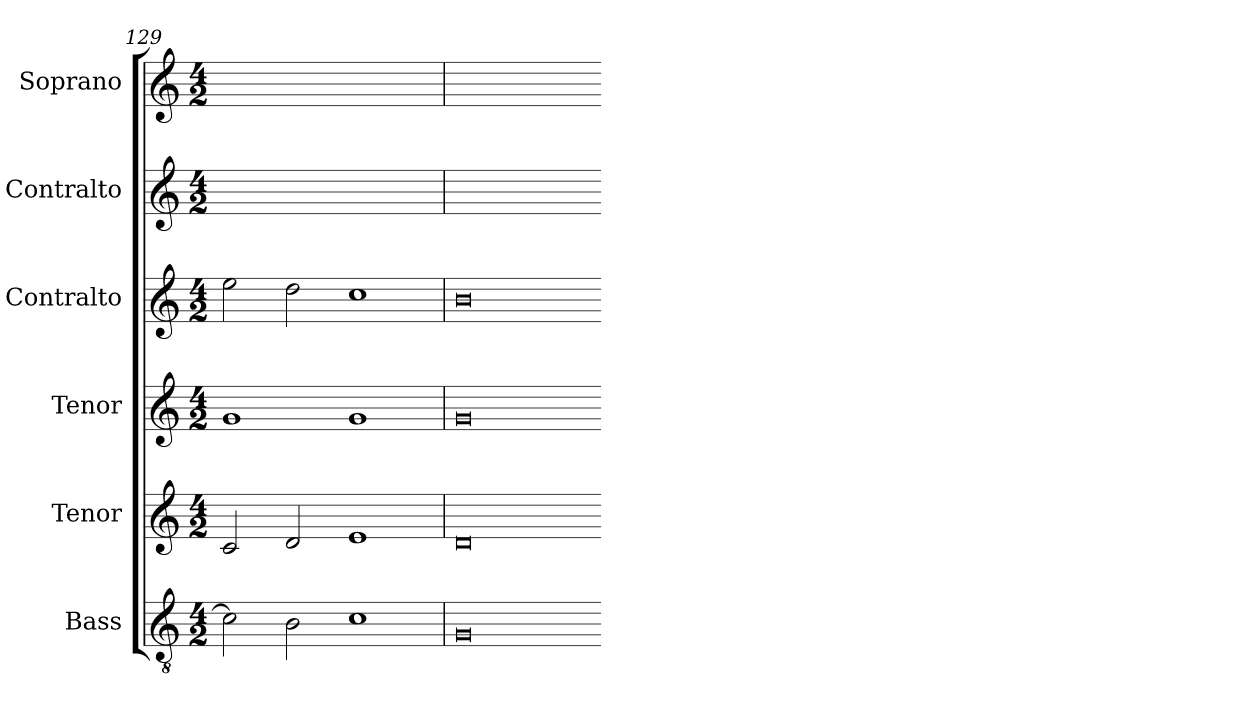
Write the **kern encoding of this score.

**kern	**kern	**kern	**kern	**kern	**kern
*part6	*part5	*part4	*part3	*part2	*part1
*staff6	*staff5	*staff4	*staff3	*staff2	*staff1
*I"Bass	*I"Tenor	*I"Tenor	*I"Contralto	*I"Contralto	*I"Soprano
*I'B	*I'T	*I'T	*I'A	*I'A	*I'S
*clefGv2	*clefG2	*clefG2	*clefG2	*clefG2	*clefG2
*k[]	*k[]	*k[]	*k[]	*k[]	*k[]
*G:mix	*G:mix	*G:mix	*G:mix	*G:mix	*G:mix
*M4/2	*M4/2	*M4/2	*M4/2	*M4/2	*M4/2
=129	=129	=129	=129	=129	=129
2c]	2c	1g	2ee	0ryy	0ryy
2B	2d	.	2dd	.	.
1c	1e	1g	1cc	.	.
=130	=130	=130	=130	=130	=130
0G	0d	0g	0b	0ryy	0ryy
=-	=-	=-	=-	=-	=-
*-	*-	*-	*-	*-	*-
